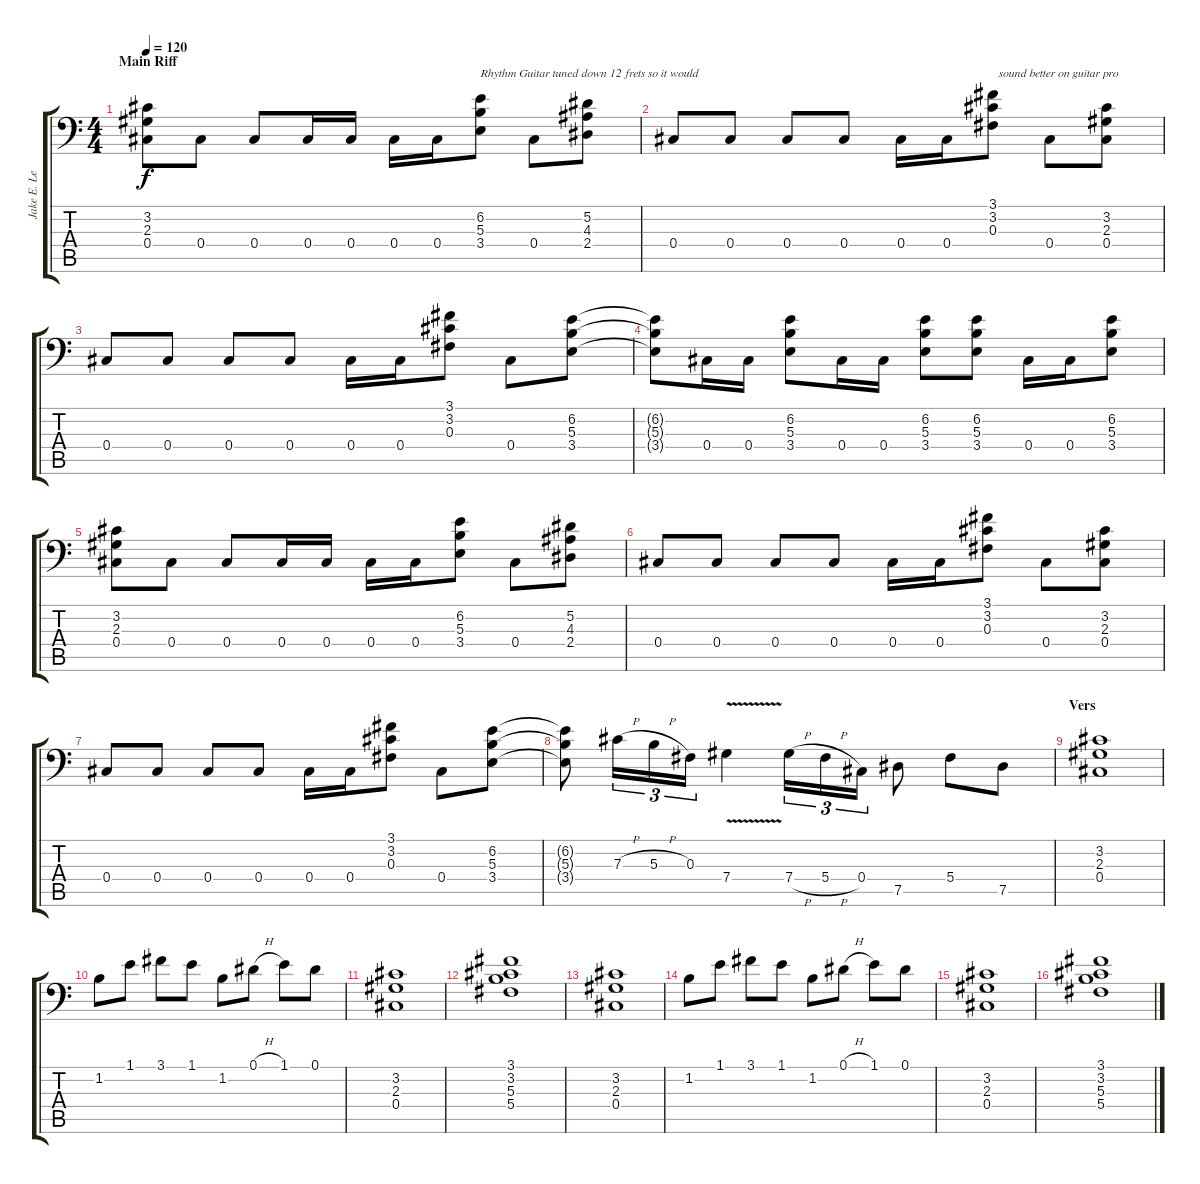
\track ("Jake E. Lee (Rhythm Guitar)" "Jake E. Le") {instrument distortionguitar}
\staff {score tabs}
\tuning (Eb3 Bb2 Gb2 Db2 Ab1 Eb1) {hide}
\ts (4 4)
\section ("" "Main Riff")
\tempo 120
\clef f4
\ks c
(3.2 2.3 0.4).8{dy f} 0.4.8 0.4.8 0.4.16 0.4.16 0.4.16 0.4.16 (6.2 5.3 3.4).8{txt "Rhythm Guitar tuned down 12 frets so it would"} 0.4.8 (5.2 4.3 2.4).8 |
0.4.8 0.4.8 0.4.8 0.4.8 0.4.16 0.4.16 (3.1 3.2 0.3).8{txt "  sound better on guitar pro"} 0.4.8 (3.2 2.3 0.4).8 |
0.4.8 0.4.8 0.4.8 0.4.8 0.4.16 0.4.16 (3.1 3.2 0.3).8 0.4.8 (6.2 5.3 3.4).8 |
(6.2{t} 5.3{t} 3.4{t}).8 0.4.16 0.4.16 (6.2 5.3 3.4).8 0.4.16 0.4.16 (6.2 5.3 3.4).8 (6.2 5.3 3.4).8 0.4.16 0.4.16 (6.2 5.3 3.4).8 |
(3.2 2.3 0.4).8 0.4.8 0.4.8 0.4.16 0.4.16 0.4.16 0.4.16 (6.2 5.3 3.4).8 0.4.8 (5.2 4.3 2.4).8 |
0.4.8 0.4.8 0.4.8 0.4.8 0.4.16 0.4.16 (3.1 3.2 0.3).8 0.4.8 (3.2 2.3 0.4).8 |
0.4.8 0.4.8 0.4.8 0.4.8 0.4.16 0.4.16 (3.1 3.2 0.3).8 0.4.8 (6.2 5.3 3.4).8 |
(6.2{t} 5.3{t} 3.4{t}).8 7.3{h}.16{tu (3 2)} 5.3{h}.16{tu (3 2)} 0.3.16{tu (3 2)} 7.4{v}.4 7.4{h}.16{tu (3 2)} 5.4{h}.16{tu (3 2)} 0.4.16{tu (3 2)} 7.5.8 5.4.8 7.5.8 |
\section ("" "Vers")
(3.2 2.3 0.4).1 |
1.2.8{instrument electricguitarjazz} 1.1.8 3.1.8 1.1.8 1.2.8 0.1{h}.8 1.1.8 0.1.8 |
(3.2 2.3 0.4).1{volume 16 instrument distortionguitar} |
(3.1 3.2 5.3 5.4).1 |
(3.2 2.3 0.4).1 |
1.2.8{instrument electricguitarjazz} 1.1.8 3.1.8 1.1.8 1.2.8 0.1{h}.8 1.1.8 0.1.8 |
(3.2 2.3 0.4).1{instrument distortionguitar} |
(3.1 3.2 5.3 5.4).1
